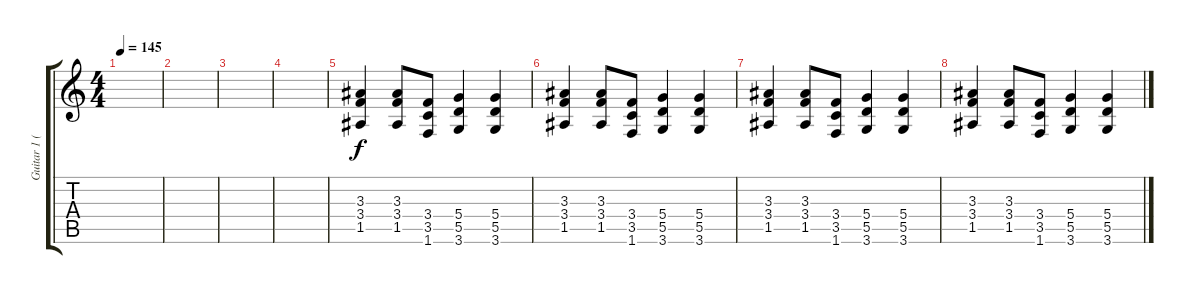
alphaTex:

\track ("Guitar 1 (Plagy)" "Guitar 1 (") {instrument electricguitarclean}
\staff {score tabs}
\tuning (E4 B3 G3 D3 A2 E2) {hide}
\ts (4 4)
\tempo 145
\clef g2
\ks c
|
|
|
|
(3.3 3.4 1.5).4 (3.3 3.4 1.5).8 (3.4 3.5 1.6).8 (5.4 5.5 3.6).4 (5.4 5.5 3.6).4 |
(3.3 3.4 1.5).4 (3.3 3.4 1.5).8 (3.4 3.5 1.6).8 (5.4 5.5 3.6).4 (5.4 5.5 3.6).4 |
(3.3 3.4 1.5).4 (3.3 3.4 1.5).8 (3.4 3.5 1.6).8 (5.4 5.5 3.6).4 (5.4 5.5 3.6).4 |
(3.3 3.4 1.5).4 (3.3 3.4 1.5).8 (3.4 3.5 1.6).8 (5.4 5.5 3.6).4 (5.4 5.5 3.6).4
